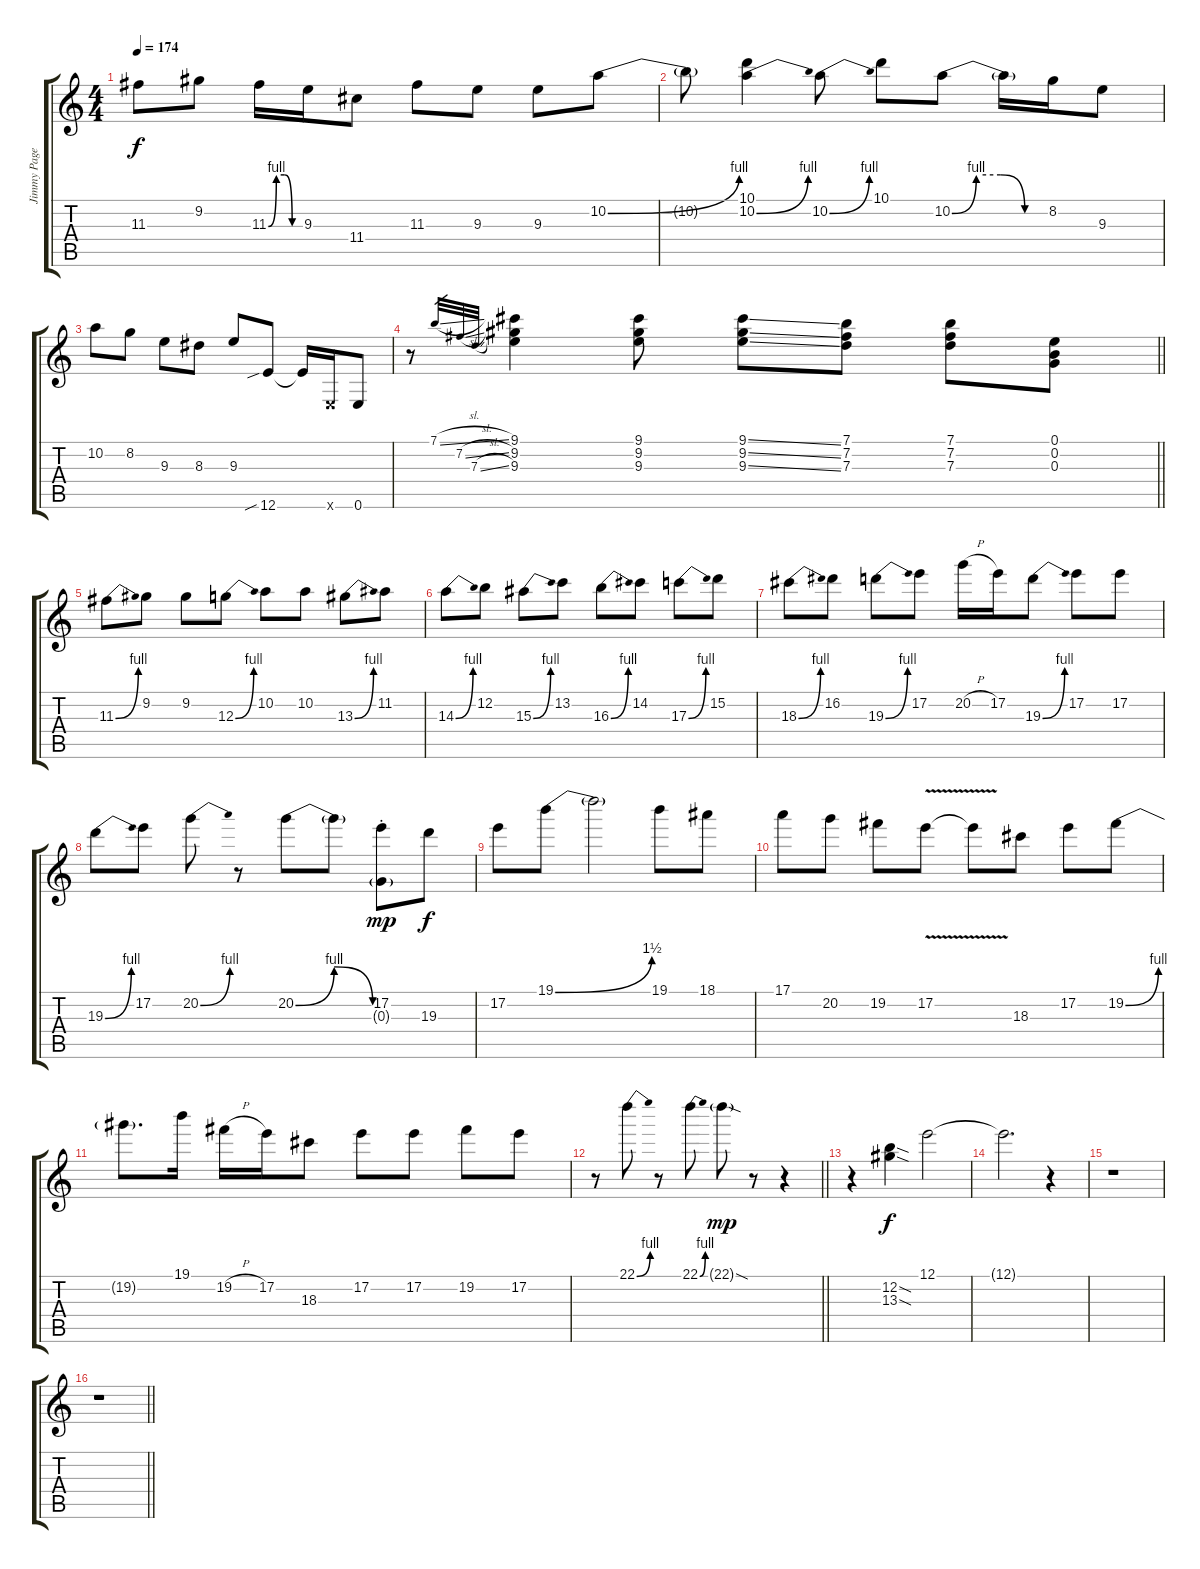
\track ("Jimmy Page - Guitar" "Jimmy Page") {instrument overdrivenguitar}
\staff {score tabs}
\tuning (E4 B3 G3 D3 A2 E2) {hide}
\ts (4 4)
\tempo 174
\clef g2
\ks c
11.3{t}.8{dy f} 9.2.8 11.3{be (custom 0 0 15 4 30 4 45 0 60 0)}.16 9.3.16 11.4.8 11.3.8 9.3.8 9.3.8 10.2{be (bend 0 0 60 4)}.8 |
10.2{t}.8 (10.1 10.2{be (bend 0 0 60 4)}).4 10.2{be (bend 0 0 60 4)}.8 10.1.8 10.2{be (custom 0 0 15 4 30 4 45 0 60 0)}.8 10.2{t}.16 8.2.16 9.3.8 |
10.2.8 8.2.8 9.3.8 8.3.8 9.3.8 12.6{sib}.8 12.6{t}.16 0.6{x}.16 0.6.8 |
\barLineRight lightlight
r.8 7.1{sl}.32{gr} 7.2{sl}.32{gr} 7.3{sl}.32{gr} (9.1 9.2 9.3).4 (9.1 9.2 9.3).8 (9.1{ss} 9.2{ss} 9.3{ss}).8 (7.1 7.2 7.3).8 (7.1 7.2 7.3).8 (0.1 0.2 0.3).8 |
11.3{be (bend 0 0 60 4)}.8{volume 13} 9.2.8 9.2.8 12.3{be (bend 0 0 60 4)}.8 10.2.8 10.2.8 13.3{be (bend 0 0 60 4)}.8 11.2.8 |
14.3{be (bend 0 0 60 4)}.8 12.2.8 15.3{be (bend 0 0 60 4)}.8 13.2.8 16.3{be (bend 0 0 60 4)}.8 14.2.8 17.3{be (bend 0 0 60 4)}.8 15.2.8 |
18.3{be (bend 0 0 60 4)}.8 16.2.8 19.3{be (bend 0 0 60 4)}.8 17.2.8 20.2{h}.16 17.2.16 19.3{be (bend 0 0 60 4)}.8 17.2.8 17.2.8 |
19.3{be (bend 0 0 60 4)}.8 17.2.8 20.2{be (bend 0 0 60 4)}.8 r.8 20.2{be (bendrelease 0 0 15 4 45 4 60 0)}.8 20.2{t}.8 (17.2{st} 0.3{g st}).8{dy mp} 19.3.8{dy f} |
17.2.8 19.1{be (bend 0 0 60 6)}.8 19.1{t}.2 19.1.8 18.1.8 |
17.1.8 20.2.8 19.2.8 17.2{v}.8 17.2{t}.8 18.3.8 17.2.8 19.2{be (bend 0 0 60 4)}.8 |
19.2{t}.8{d} 19.1.16 19.2{h}.16 17.2.16 18.3.8 17.2.8 17.2.8 19.2.8 17.2.8 |
\barLineRight lightlight
r.8 22.1{be (bend 0 0 60 4)}.8 r.8 22.1{be (bend 0 0 60 4)}.8 22.1{sod g}.8{dy mp} r.8 r.4 |
r.4 (12.2{sod} 13.3{sod}).4{dy f instrument guitarharmonics} 12.1.2 |
12.1{t}.2{d} r.4 |
r.1 |
\barLineRight lightlight
r.1
